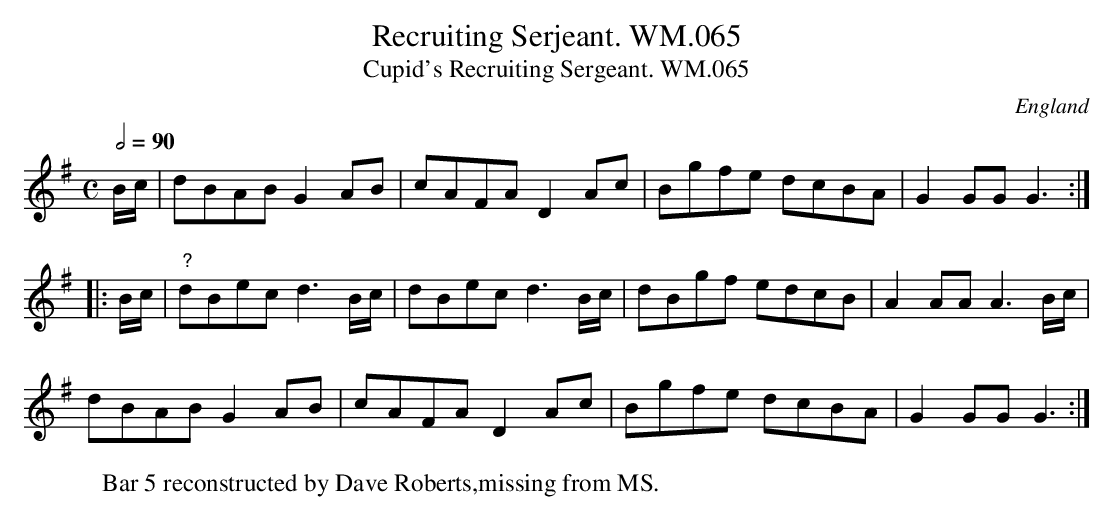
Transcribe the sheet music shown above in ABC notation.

X:1
T:Recruiting Serjeant. WM.065
T:Cupid's Recruiting Sergeant. WM.065
M:C
L:1/8
Q:1/2=90
O:England
K:G major
B/c/|dBAB G2AB|cAFAD2Ac|Bgfe dcBA|G2GGG3:|!
|:B/c/|"?"dBecd3B/c/|dBecd3B/c/|dBgf edcB|A2AAA3B/c/|!
dBABG2AB|cAFAD2Ac|Bgfe dcBA|G2GGG3:|
W:Bar 5 reconstructed by Dave Roberts,missing from MS.
